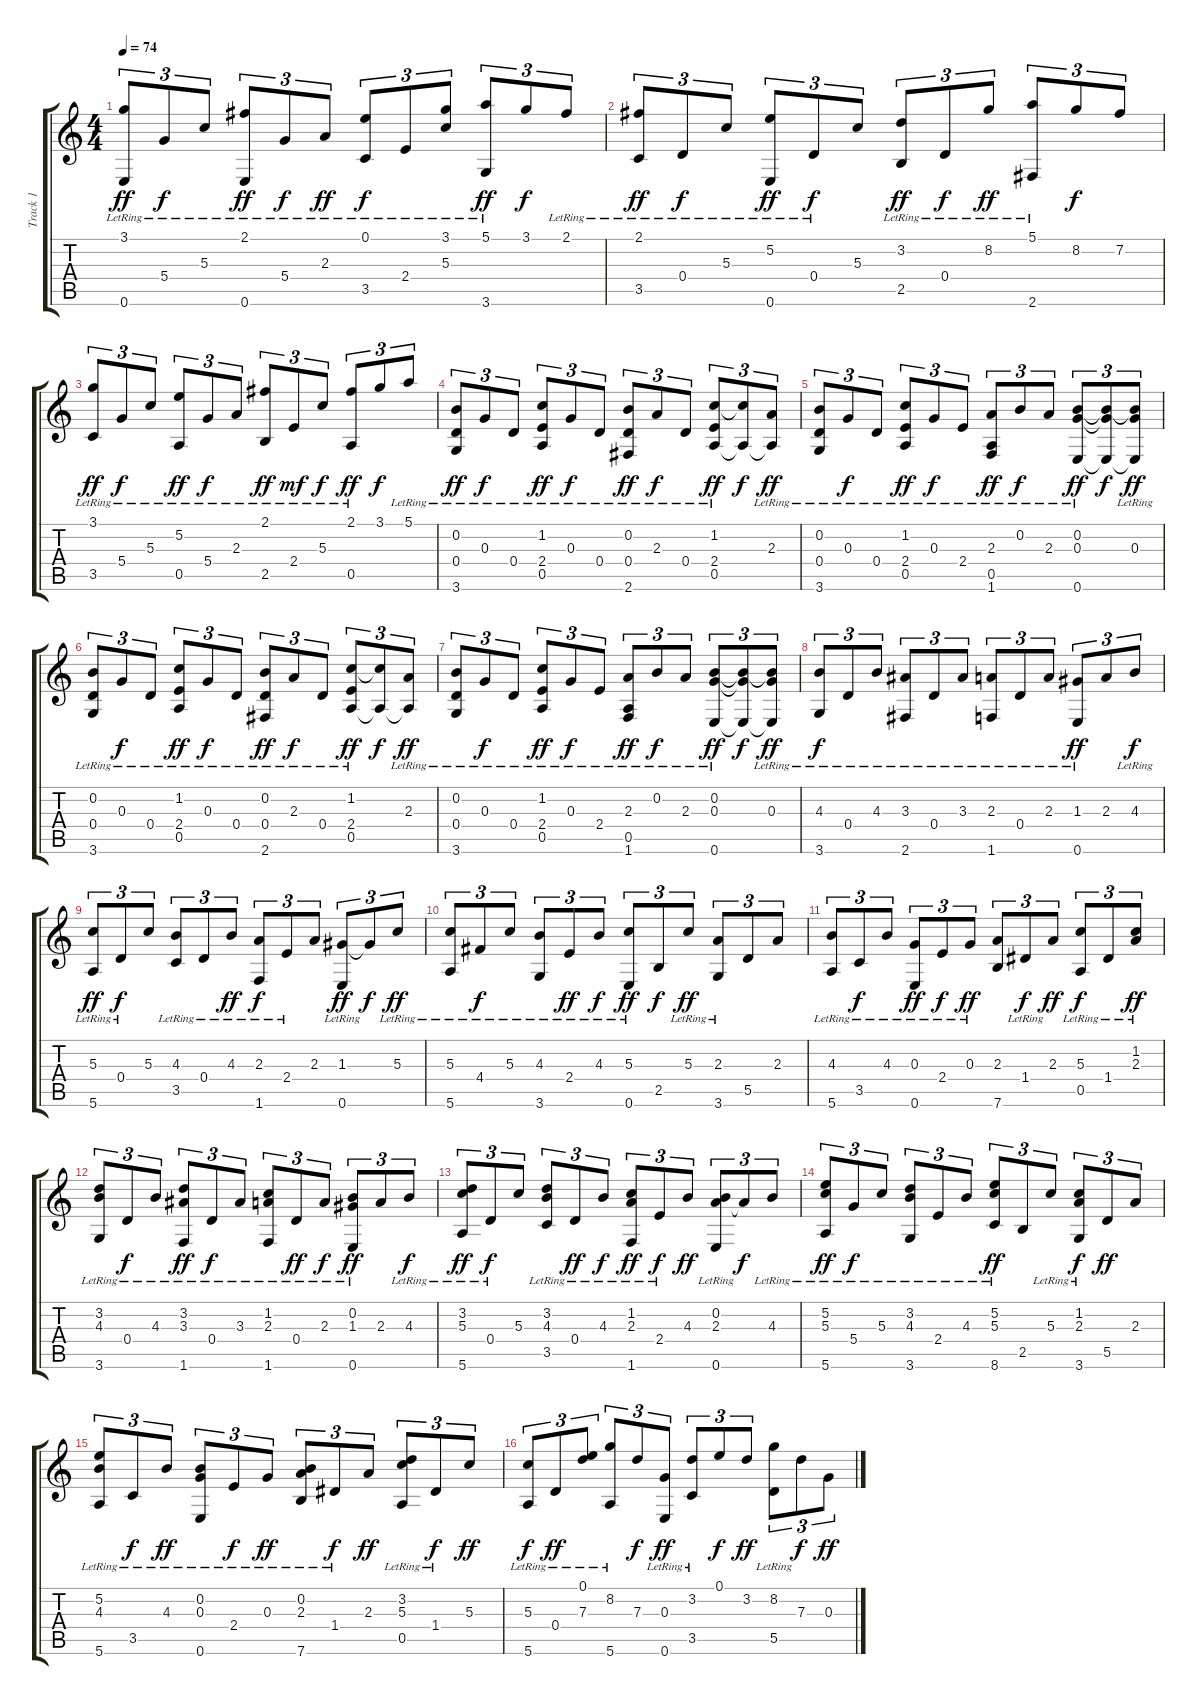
\track ("Track 1" "Track 1") {instrument acousticguitarnylon}
\staff {score tabs}
\tuning (E4 B3 G3 D3 A2 E2) {hide}
\ts (4 4)
\tempo 74
\clef g2
\ks c
(3.1{lr} 0.6{lr}).8{tu (3 2) dy ff} 5.4{lr}.8{tu (3 2) dy f} 5.3{lr}.8{tu (3 2)} (2.1{lr} 0.6{lr}).8{tu (3 2) dy ff} 5.4{lr}.8{tu (3 2) dy f} 2.3{lr}.8{tu (3 2) dy ff} (0.1{lr} 3.5{lr}).8{tu (3 2) dy f} 2.4{lr}.8{tu (3 2)} (3.1{lr} 5.3{lr}).8{tu (3 2)} (5.1{lr} 3.6{lr}).8{tu (3 2) dy ff} 3.1.8{tu (3 2) dy f} 2.1{lr}.8{tu (3 2)} |
(2.1{lr} 3.5{lr}).8{tu (3 2) dy ff} 0.4{lr}.8{tu (3 2) dy f} 5.3{lr}.8{tu (3 2)} (5.2{lr} 0.6{lr}).8{tu (3 2) dy ff} 0.4{lr}.8{tu (3 2) dy f} 5.3.8{tu (3 2)} (3.2{lr} 2.5{lr}).8{tu (3 2) dy ff} 0.4{lr}.8{tu (3 2) dy f} 8.2{lr}.8{tu (3 2) dy ff} (5.1{lr} 2.6{lr}).8{tu (3 2)} 8.2.8{tu (3 2) dy f} 7.2.8{tu (3 2)} |
(3.1{lr} 3.5{lr}).8{tu (3 2) dy ff} 5.4{lr}.8{tu (3 2) dy f} 5.3{lr}.8{tu (3 2)} (5.2{lr} 0.5{lr}).8{tu (3 2) dy ff} 5.4{lr}.8{tu (3 2) dy f} 2.3{lr}.8{tu (3 2)} (2.1 2.5{lr}).8{tu (3 2) dy ff} 2.4{lr}.8{tu (3 2) dy mf} 5.3{lr}.8{tu (3 2) dy f} (2.1{lr} 0.5{lr}).8{tu (3 2) dy ff} 3.1.8{tu (3 2) dy f} 5.1{lr}.8{tu (3 2)} |
(0.2{lr} 0.4{lr} 3.6{lr}).8{tu (3 2) dy ff} 0.3{lr}.8{tu (3 2) dy f} 0.4{lr}.8{tu (3 2)} (1.2{lr} 2.4{lr} 0.5{lr}).8{tu (3 2) dy ff} 0.3{lr}.8{tu (3 2) dy f} 0.4{lr}.8{tu (3 2)} (0.2{lr} 0.4{lr} 2.6{lr}).8{tu (3 2) dy ff} 2.3{lr}.8{tu (3 2) dy f} 0.4{lr}.8{tu (3 2)} (1.2{lr} 2.4{lr} 0.5{lr}).8{tu (3 2) dy ff} (1.2{t} 0.5{t}).8{tu (3 2) dy f} (2.3{lr} 0.5{t}).8{tu (3 2) dy ff} |
(0.2{lr} 0.4{lr} 3.6{lr}).8{tu (3 2)} 0.3{lr}.8{tu (3 2) dy f} 0.4{lr}.8{tu (3 2)} (1.2{lr} 2.4{lr} 0.5{lr}).8{tu (3 2) dy ff} 0.3{lr}.8{tu (3 2) dy f} 2.4{lr}.8{tu (3 2)} (2.3{lr} 0.5{lr} 1.6{lr}).8{tu (3 2) dy ff} 0.2{lr}.8{tu (3 2) dy f} 2.3{lr}.8{tu (3 2)} (0.2{lr} 0.3 0.6{lr}).8{tu (3 2) dy ff} (0.2{t} 0.3{t} 0.6{t}).8{tu (3 2) dy f} (0.2{t} 0.3{lr} 0.6{t}).8{tu (3 2) dy ff} |
(0.2{lr} 0.4{lr} 3.6{lr}).8{tu (3 2)} 0.3{lr}.8{tu (3 2) dy f} 0.4{lr}.8{tu (3 2)} (1.2{lr} 2.4{lr} 0.5{lr}).8{tu (3 2) dy ff} 0.3{lr}.8{tu (3 2) dy f} 0.4{lr}.8{tu (3 2)} (0.2{lr} 0.4{lr} 2.6{lr}).8{tu (3 2) dy ff} 2.3{lr}.8{tu (3 2) dy f} 0.4{lr}.8{tu (3 2)} (1.2{lr} 2.4{lr} 0.5{lr}).8{tu (3 2) dy ff} (1.2{t} 0.5{t}).8{tu (3 2) dy f} (2.3{lr} 0.5{t}).8{tu (3 2) dy ff} |
(0.2{lr} 0.4{lr} 3.6{lr}).8{tu (3 2)} 0.3{lr}.8{tu (3 2) dy f} 0.4{lr}.8{tu (3 2)} (1.2{lr} 2.4{lr} 0.5{lr}).8{tu (3 2) dy ff} 0.3{lr}.8{tu (3 2) dy f} 2.4{lr}.8{tu (3 2)} (2.3{lr} 0.5{lr} 1.6{lr}).8{tu (3 2) dy ff} 0.2{lr}.8{tu (3 2) dy f} 2.3{lr}.8{tu (3 2)} (0.2{lr} 0.3 0.6{lr}).8{tu (3 2) dy ff} (0.2{t} 0.3{t} 0.6{t}).8{tu (3 2) dy f} (0.2{t} 0.3{lr} 0.6{t}).8{tu (3 2) dy ff} |
(4.3{lr} 3.6{lr}).8{tu (3 2) dy f} 0.4{lr}.8{tu (3 2)} 4.3{lr}.8{tu (3 2)} (3.3{lr} 2.6{lr}).8{tu (3 2)} 0.4{lr}.8{tu (3 2)} 3.3{lr}.8{tu (3 2)} (2.3{lr} 1.6{lr}).8{tu (3 2)} 0.4{lr}.8{tu (3 2)} 2.3{lr}.8{tu (3 2)} (1.3{lr} 0.6{lr}).8{tu (3 2) dy ff} 2.3.8{tu (3 2)} 4.3{lr}.8{tu (3 2) dy f} |
(5.3{lr} 5.6{lr}).8{tu (3 2) dy ff} 0.4{lr}.8{tu (3 2) dy f} 5.3.8{tu (3 2)} (4.3{lr} 3.5{lr}).8{tu (3 2)} 0.4{lr}.8{tu (3 2)} 4.3{lr}.8{tu (3 2) dy ff} (2.3{lr} 1.6{lr}).8{tu (3 2) dy f} 2.4{lr}.8{tu (3 2)} 2.3.8{tu (3 2)} (1.3{lr} 0.6{lr}).8{tu (3 2) dy ff} 1.3{t}.8{tu (3 2) dy f} 5.3{lr}.8{tu (3 2) dy ff} |
(5.3{lr} 5.6{lr}).8{tu (3 2)} 4.4{lr}.8{tu (3 2) dy f} 5.3{lr}.8{tu (3 2)} (4.3{lr} 3.6{lr}).8{tu (3 2)} 2.4{lr}.8{tu (3 2) dy ff} 4.3{lr}.8{tu (3 2) dy f} (5.3{lr} 0.6{lr}).8{tu (3 2) dy ff} 2.5.8{tu (3 2) dy f} 5.3{lr}.8{tu (3 2) dy ff} (2.3{lr} 3.6).8{tu (3 2)} 5.5.8{tu (3 2)} 2.3.8{tu (3 2)} |
(4.3{lr} 5.6{lr}).8{tu (3 2)} 3.5{lr}.8{tu (3 2) dy f} 4.3{lr}.8{tu (3 2)} (0.3{lr} 0.6{lr}).8{tu (3 2) dy ff} 2.4{lr}.8{tu (3 2) dy f} 0.3{lr}.8{tu (3 2) dy ff} (2.3 7.6).8{tu (3 2)} 1.4{lr}.8{tu (3 2) dy f} 2.3.8{tu (3 2) dy ff} (5.3 0.5{lr}).8{tu (3 2) dy f} 1.4{lr}.8{tu (3 2)} (1.2{lr} 2.3).8{tu (3 2) dy ff} |
(3.2{lr} 4.3{lr} 3.6{lr}).8{tu (3 2)} 0.4{lr}.8{tu (3 2) dy f} 4.3{lr}.8{tu (3 2)} (3.2{lr} 3.3{lr} 1.6{lr}).8{tu (3 2) dy ff} 0.4{lr}.8{tu (3 2) dy f} 3.3{lr}.8{tu (3 2)} (1.2{lr} 2.3{lr} 1.6{lr}).8{tu (3 2)} 0.4{lr}.8{tu (3 2) dy ff} 2.3{lr}.8{tu (3 2) dy f} (0.2{lr} 1.3{lr} 0.6{lr}).8{tu (3 2) dy ff} 2.3.8{tu (3 2)} 4.3{lr}.8{tu (3 2) dy f} |
(3.2{lr} 5.3{lr} 5.6{lr}).8{tu (3 2) dy ff} 0.4{lr}.8{tu (3 2) dy f} 5.3.8{tu (3 2)} (3.2{lr} 4.3{lr} 3.5{lr}).8{tu (3 2)} 0.4{lr}.8{tu (3 2) dy ff} 4.3{lr}.8{tu (3 2) dy f} (1.2{lr} 2.3{lr} 1.6{lr}).8{tu (3 2) dy ff} 2.4{lr}.8{tu (3 2) dy f} 4.3.8{tu (3 2) dy ff} (0.2{lr} 2.3{lr} 0.6{lr}).8{tu (3 2)} 2.3{t}.8{tu (3 2) dy f} 4.3{lr}.8{tu (3 2)} |
(5.2{lr} 5.3{lr} 5.6{lr}).8{tu (3 2) dy ff} 5.4{lr}.8{tu (3 2) dy f} 5.3{lr}.8{tu (3 2)} (3.2{lr} 4.3{lr} 3.6{lr}).8{tu (3 2)} 2.4{lr}.8{tu (3 2)} 4.3{lr}.8{tu (3 2)} (5.2{lr} 5.3{lr} 8.6{lr}).8{tu (3 2) dy ff} 2.5.8{tu (3 2)} 5.3{lr}.8{tu (3 2)} (1.2{lr} 2.3{lr} 3.6).8{tu (3 2) dy f} 5.5.8{tu (3 2) dy ff} 2.3.8{tu (3 2)} |
(5.2{lr} 4.3{lr} 5.6{lr}).8{tu (3 2)} 3.5{lr}.8{tu (3 2) dy f} 4.3{lr}.8{tu (3 2) dy ff} (0.2{lr} 0.3{lr} 0.6{lr}).8{tu (3 2)} 2.4{lr}.8{tu (3 2) dy f} 0.3{lr}.8{tu (3 2) dy ff} (0.2{lr} 2.3 7.6).8{tu (3 2)} 1.4{lr}.8{tu (3 2) dy f} 2.3.8{tu (3 2) dy ff} (3.2{lr} 5.3 0.5{lr}).8{tu (3 2)} 1.4{lr}.8{tu (3 2) dy f} 5.3.8{tu (3 2) dy ff} |
(5.3{lr} 5.6{lr}).8{tu (3 2) dy f} 0.4{lr}.8{tu (3 2) dy ff} (0.1{lr} 7.3{lr}).8{tu (3 2)} (8.2{lr} 5.6{lr}).8{tu (3 2)} 7.3.8{tu (3 2) dy f} (0.3{lr} 0.6).8{tu (3 2) dy ff} (3.2 3.5{lr}).8{tu (3 2)} 0.1.8{tu (3 2) dy f} 3.2.8{tu (3 2) dy ff} (8.2 5.5{lr}).8{tu (3 2)} 7.3.8{tu (3 2) dy f} 0.3.8{tu (3 2) dy ff}
